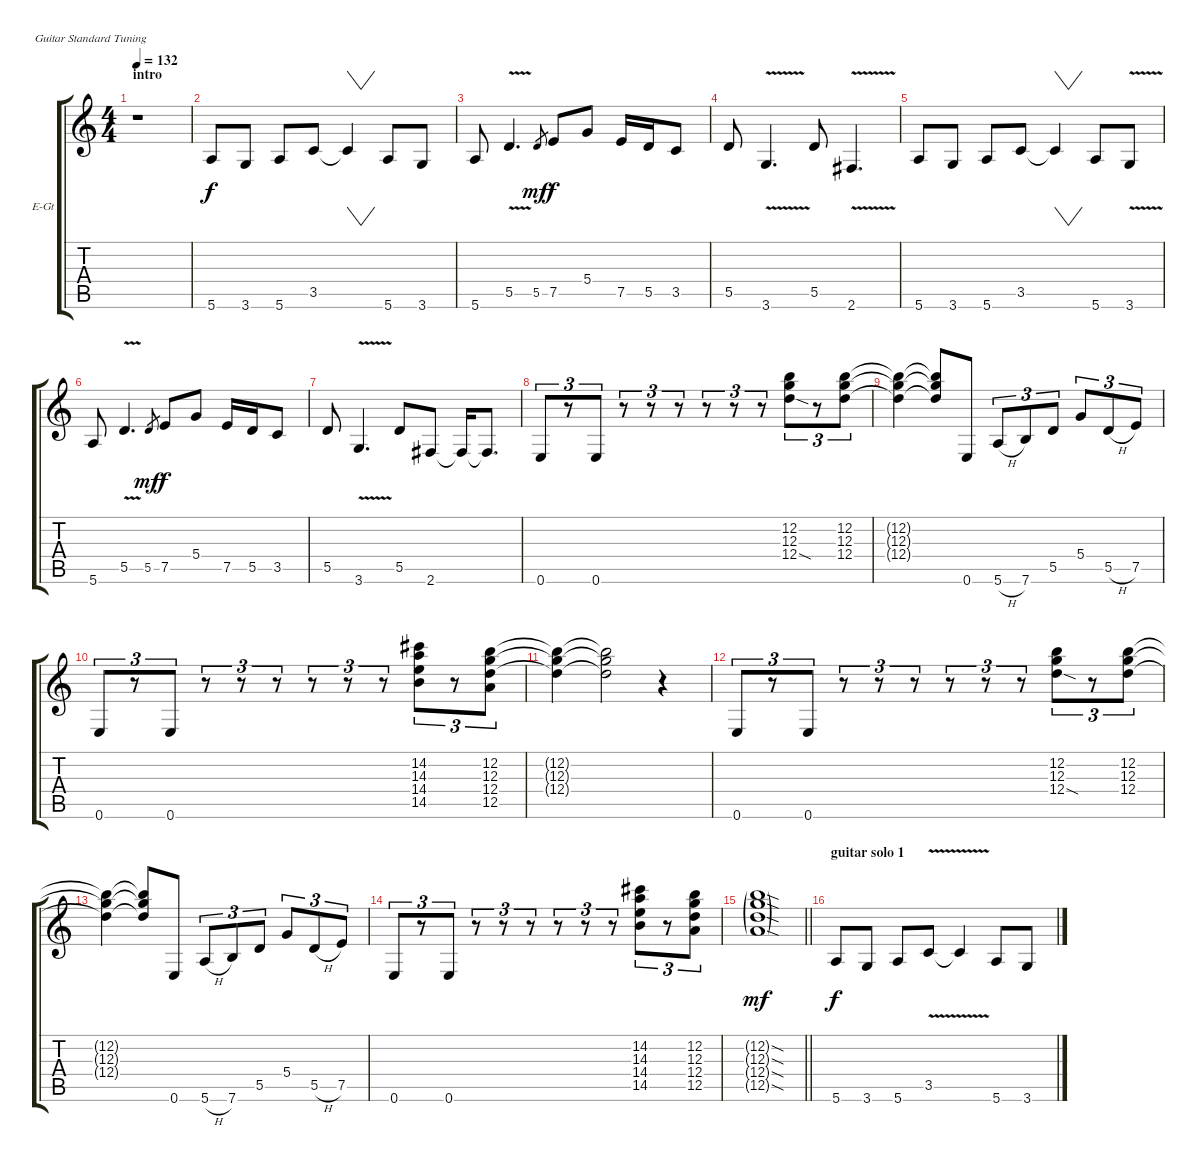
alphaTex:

\bracketExtendMode groupsimilarinstruments
\firstSystemTrackNameOrientation horizontal
\otherSystemsTrackNameOrientation horizontal
\track ("rhythm guitar" "E-Gt") {multiBarRest instrument electricguitarmuted}
\staff {score tabs}
\tuning (E4 B3 G3 D3 A2 E2)
\ts (4 4)
\section ("" "intro")
\tempo 132
\clef g2
\ks c
r.1{dy f instrument electricguitarmuted} |
5.6.8 3.6.8 5.6.8 3.5.8 3.5{t}.4{vw} 5.6.8 3.6.8 |
5.6.8 5.5{v}.4{d} 5.5.8{gr dy mf} 7.5.8{dy f} 5.4.8 7.5.16 5.5.16 3.5.8 |
5.5.8 3.6{v}.4{d} 5.5.8 2.6{v}.4{d} |
5.6.8 3.6.8 5.6.8 3.5.8 3.5{t}.4{vw} 5.6.8 3.6{v}.8 |
5.6.8 5.5{v}.4{d} 5.5.8{gr dy mf} 7.5.8{dy f} 5.4.8 7.5.16 5.5.16 3.5.8 |
5.5.8 3.6{v}.4{d} 5.5.8 2.6.8 2.6{t}.16 2.6{t}.8{d} |
0.6.8{tu (3 2) txt " "} r.8{tu (3 2)} 0.6.8{tu (3 2)} r.8{tu (3 2)} r.8{tu (3 2)} r.8{tu (3 2)} r.8{tu (3 2)} r.8{tu (3 2)} r.8{tu (3 2)} (12.2 12.3 12.4{sod}).8{tu (3 2)} r.8{tu (3 2)} (12.2 12.3 12.4).8{tu (3 2)} |
(12.2{t} 12.3{t} 12.4{t}).4 (12.2{t} 12.3{t} 12.4{t}).8 0.6.8 5.6{h}.8{tu (3 2)} 7.6.8{tu (3 2)} 5.5.8{tu (3 2)} 5.4.8{tu (3 2)} 5.5{h}.8{tu (3 2)} 7.5.8{tu (3 2)} |
0.6.8{tu (3 2)} r.8{tu (3 2)} 0.6.8{tu (3 2)} r.8{tu (3 2)} r.8{tu (3 2)} r.8{tu (3 2)} r.8{tu (3 2)} r.8{tu (3 2)} r.8{tu (3 2)} (14.2 14.3 14.4 14.5).8{tu (3 2)} r.8{tu (3 2)} (12.2 12.3 12.4 12.5).8{tu (3 2)} |
(12.2{t} 12.3{t} 12.4{t}).4 (12.2{t} 12.3{t} 12.4{t}).2 r.4 |
0.6.8{tu (3 2) txt " "} r.8{tu (3 2)} 0.6.8{tu (3 2)} r.8{tu (3 2)} r.8{tu (3 2)} r.8{tu (3 2)} r.8{tu (3 2)} r.8{tu (3 2)} r.8{tu (3 2)} (12.2 12.3 12.4{sod}).8{tu (3 2)} r.8{tu (3 2)} (12.2 12.3 12.4).8{tu (3 2)} |
(12.2{t} 12.3{t} 12.4{t}).4 (12.2{t} 12.3{t} 12.4{t}).8 0.6.8 5.6{h}.8{tu (3 2)} 7.6.8{tu (3 2)} 5.5.8{tu (3 2)} 5.4.8{tu (3 2)} 5.5{h}.8{tu (3 2)} 7.5.8{tu (3 2)} |
0.6.8{tu (3 2)} r.8{tu (3 2)} 0.6.8{tu (3 2)} r.8{tu (3 2)} r.8{tu (3 2)} r.8{tu (3 2)} r.8{tu (3 2)} r.8{tu (3 2)} r.8{tu (3 2)} (14.2 14.3 14.4 14.5).8{tu (3 2)} r.8{tu (3 2)} (12.2 12.3 12.4 12.5).8{tu (3 2)} |
\barLineRight lightlight
(12.2{sod g} 12.3{sod g} 12.4{sod g} 12.5{sod g}).1{dy mf} |
\section ("" "guitar solo 1")
5.6.8{txt " " dy f} 3.6.8 5.6.8 3.5{v}.8 3.5{v t}.4 5.6.8 3.6.8
